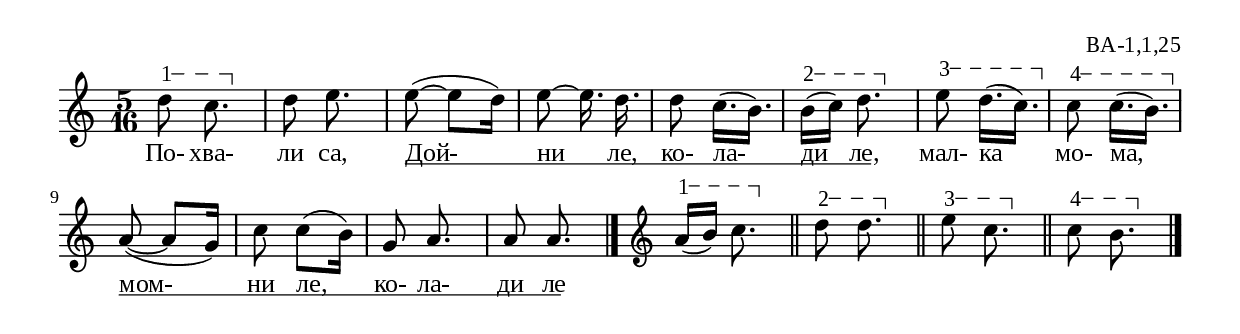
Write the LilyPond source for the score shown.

%{
ba_001_1_25
%}

\include "td-preamble.ly"

\score {
\relative c'' {
%\tempo 8 = 152
\time 5/16
\varA
d8\startTextSpan c8.\stopTextSpan\noBeam | 
d8 e8.\noBeam | e8(~ e[ d16]) | e8~ e16.\noBeam d | d8 c16.[( b]) |
\varB
b16\startTextSpan[( c]) d8.\stopTextSpan | 
\varC
e8\startTextSpan d16.[( c\stopTextSpan]) | 
\varD
c8\startTextSpan c16.[( b\stopTextSpan]) | 
a8(~ a[ g16]) |
c8 c[( b16]) | g8 a8.\noBeam | a8 a8.\noBeam
 \bar "|." 
\endmmm
\varA
a16\startTextSpan[( b]) c8.\stopTextSpan\noBeam \bar "||"
\varB
d8\startTextSpan\noBeam d8.\stopTextSpan \bar "||"
\varC
e8\startTextSpan c8.\stopTextSpan\noBeam \bar "||"
\varD
c8\startTextSpan b8.\stopTextSpan\noBeam
 \bar "|."  
}
\addlyrics { По- хва- ли са, 
Дой- \startTextSpan ни ле, ко- ла- ди ле, \stopTextSpan мал- ка мо- ма,
мом- \startTextSpan ни ле, ко- ла- ди ле \stopTextSpan }
%
\layout {
  indent = #0
  line-width = 190\mm
  ragged-right=##f
\context {
      \Lyrics
      \consists "Text_spanner_engraver"
      \override TextSpanner #'direction = #DOWN
      \override TextSpanner #'style = #'line    
      \override TextSpanner #'outside-staff-priority = ##f
      \override TextSpanner #'padding = #0.2 % sets the distance of the line from the lyrics
      \override TextSpanner #'bound-details =
      #`((left . ((Y . 0)
                  (padding . 0)
                  (attach-dir . ,LEFT)))
         (left-broken . ((end-on-note . #t)))
         (right . ((Y . 0)
                   (padding . 0)
                   (attach-dir . ,RIGHT))))
    }

}
%
\midi { 
	\context {
		\Score tempoWholesPerMinute = #(ly:make-moment 152 8)
		}
	}
}
%
\header{
  opus = "ВА-1,1,25"
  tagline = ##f
}


